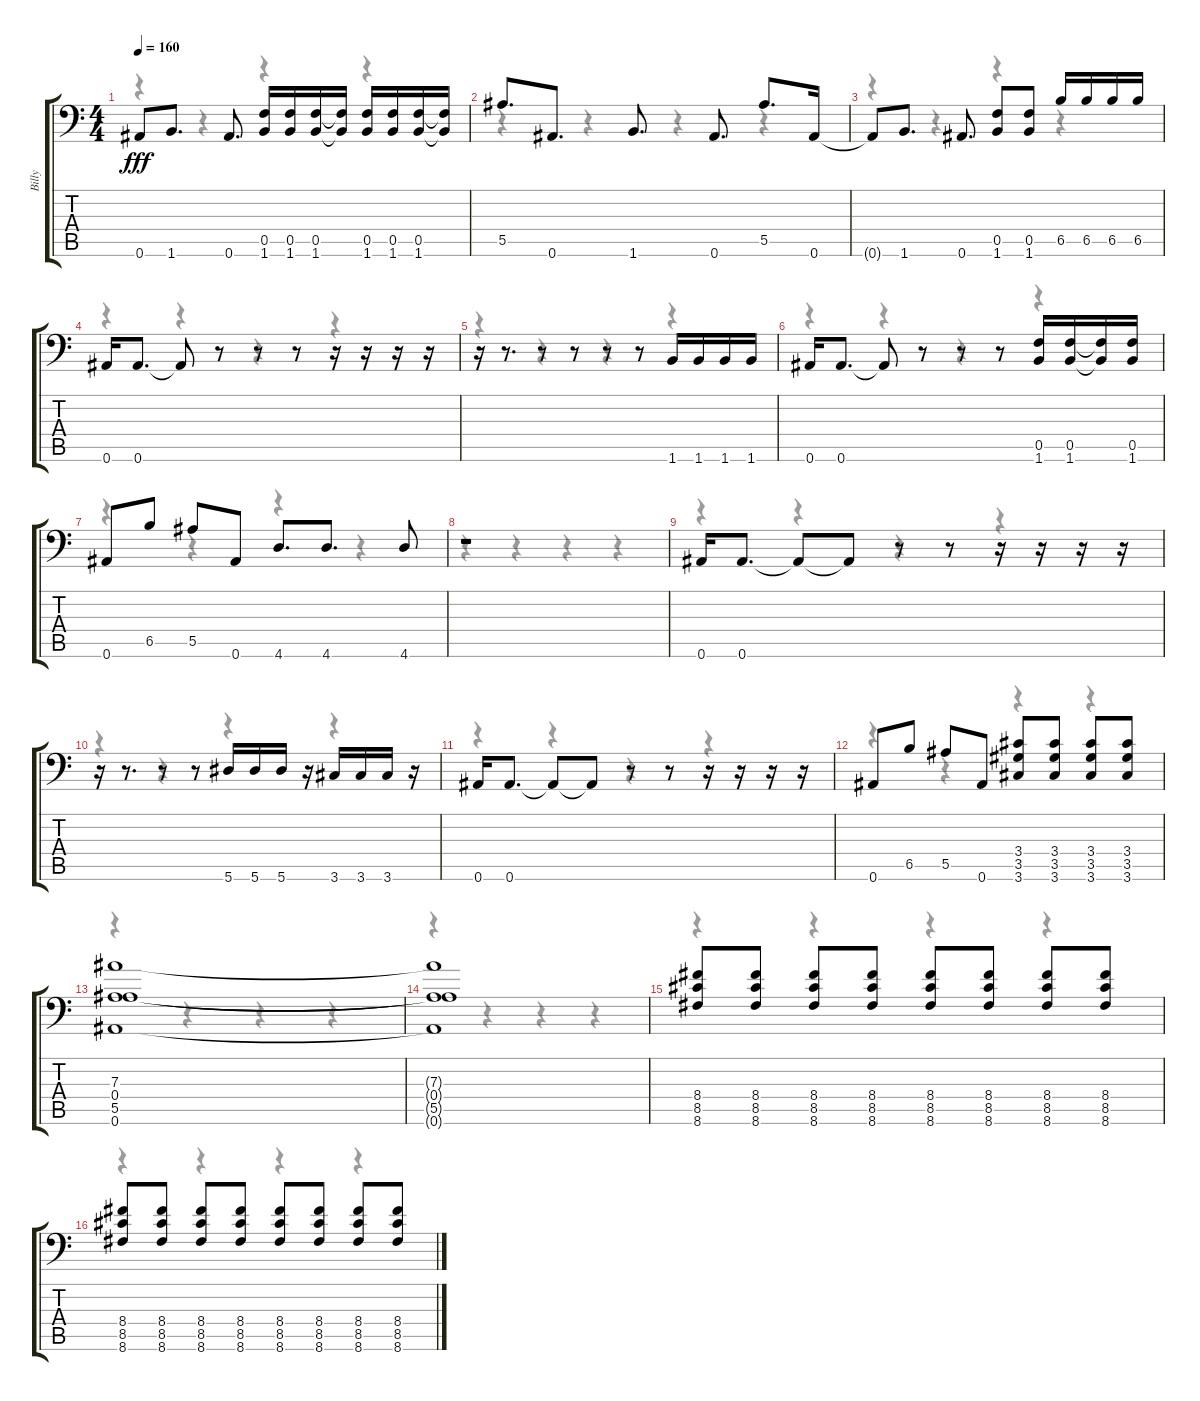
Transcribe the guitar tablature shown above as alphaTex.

\track ("Billy" "Billy") {instrument distortionguitar}
\staff {score tabs}
\tuning (C4 G3 Eb3 Bb2 F2 Bb1) {hide}
\voice
\ts (4 4)
\tempo 160
\clef f4
\ks c
0.6{t}.8{dy fff} 1.6.8{d} 0.6.8{d} (0.5 1.6).16 (0.5 1.6).16 (0.5 1.6).16 (0.5{t} 1.6{t}).16 (0.5 1.6).16 (0.5 1.6).16 (0.5 1.6).16 (0.5{t} 1.6{t}).16 |
5.5.8{d} 0.6.8{d} 1.6.8{d} 0.6.8{d} 5.5.8{d} 0.6.16 |
0.6{t}.8 1.6.8{d} 0.6.8{d} (0.5 1.6).8 (0.5 1.6).8 6.5.16 6.5.16 6.5.16 6.5.16 |
0.6.16 0.6.8{d} 0.6{t}.8 r.8 r.8 r.8 r.16 r.16 r.16 r.16 |
r.16 r.8{d} r.8 r.8 r.8 r.8 1.6.16 1.6.16 1.6.16 1.6.16 |
0.6.16 0.6.8{d} 0.6{t}.8 r.8 r.8 r.8 (0.5 1.6).16 (0.5 1.6).16 (0.5{t} 1.6{t}).16 (0.5 1.6).16 |
0.6.8 6.5.8 5.5.8 0.6.8 4.6.8{d} 4.6.8{d} 4.6.8 |
r.1 |
0.6.16 0.6.8{d} 0.6{t}.8 0.6{t}.8 r.8 r.8 r.16 r.16 r.16 r.16 |
r.16 r.8{d} r.8 r.8 5.6.16 5.6.16 5.6.16 r.16 3.6.16 3.6.16 3.6.16 r.16 |
0.6.16 0.6.8{d} 0.6{t}.8 0.6{t}.8 r.8 r.8 r.16 r.16 r.16 r.16 |
0.6.8 6.5.8 5.5.8 0.6.8 (3.4 3.5 3.6).8 (3.4 3.5 3.6).8 (3.4 3.5 3.6).8 (3.4 3.5 3.6).8 |
(7.3 0.4 5.5 0.6).1 |
(7.3{t} 0.4{t} 5.5{t} 0.6{t}).1 |
(8.4 8.5 8.6).8 (8.4 8.5 8.6).8 (8.4 8.5 8.6).8 (8.4 8.5 8.6).8 (8.4 8.5 8.6).8 (8.4 8.5 8.6).8 (8.4 8.5 8.6).8 (8.4 8.5 8.6).8 |
(8.4 8.5 8.6).8 (8.4 8.5 8.6).8 (8.4 8.5 8.6).8 (8.4 8.5 8.6).8 (8.4 8.5 8.6).8 (8.4 8.5 8.6).8 (8.4 8.5 8.6).8 (8.4 8.5 8.6).8
\voice
\clef f4
\ottava regular
\simile none
\ks c
r.4{dy f} r.4 r.4 r.4 |
r.4 r.4 r.4 r.4 |
r.4 r.4 r.4 r.4 |
r.4 r.4 r.4 r.4 |
r.4 r.4 r.4 r.4 |
r.4 r.4 r.4 r.4 |
r.4 r.4 r.4 r.4 |
r.4 r.4 r.4 r.4 |
r.4 r.4 r.4 r.4 |
r.4 r.4 r.4 r.4 |
r.4 r.4 r.4 r.4 |
r.4 r.4 r.4 r.4 |
r.4 r.4 r.4 r.4 |
r.4 r.4 r.4 r.4 |
r.4 r.4 r.4 r.4 |
r.4 r.4 r.4 r.4
